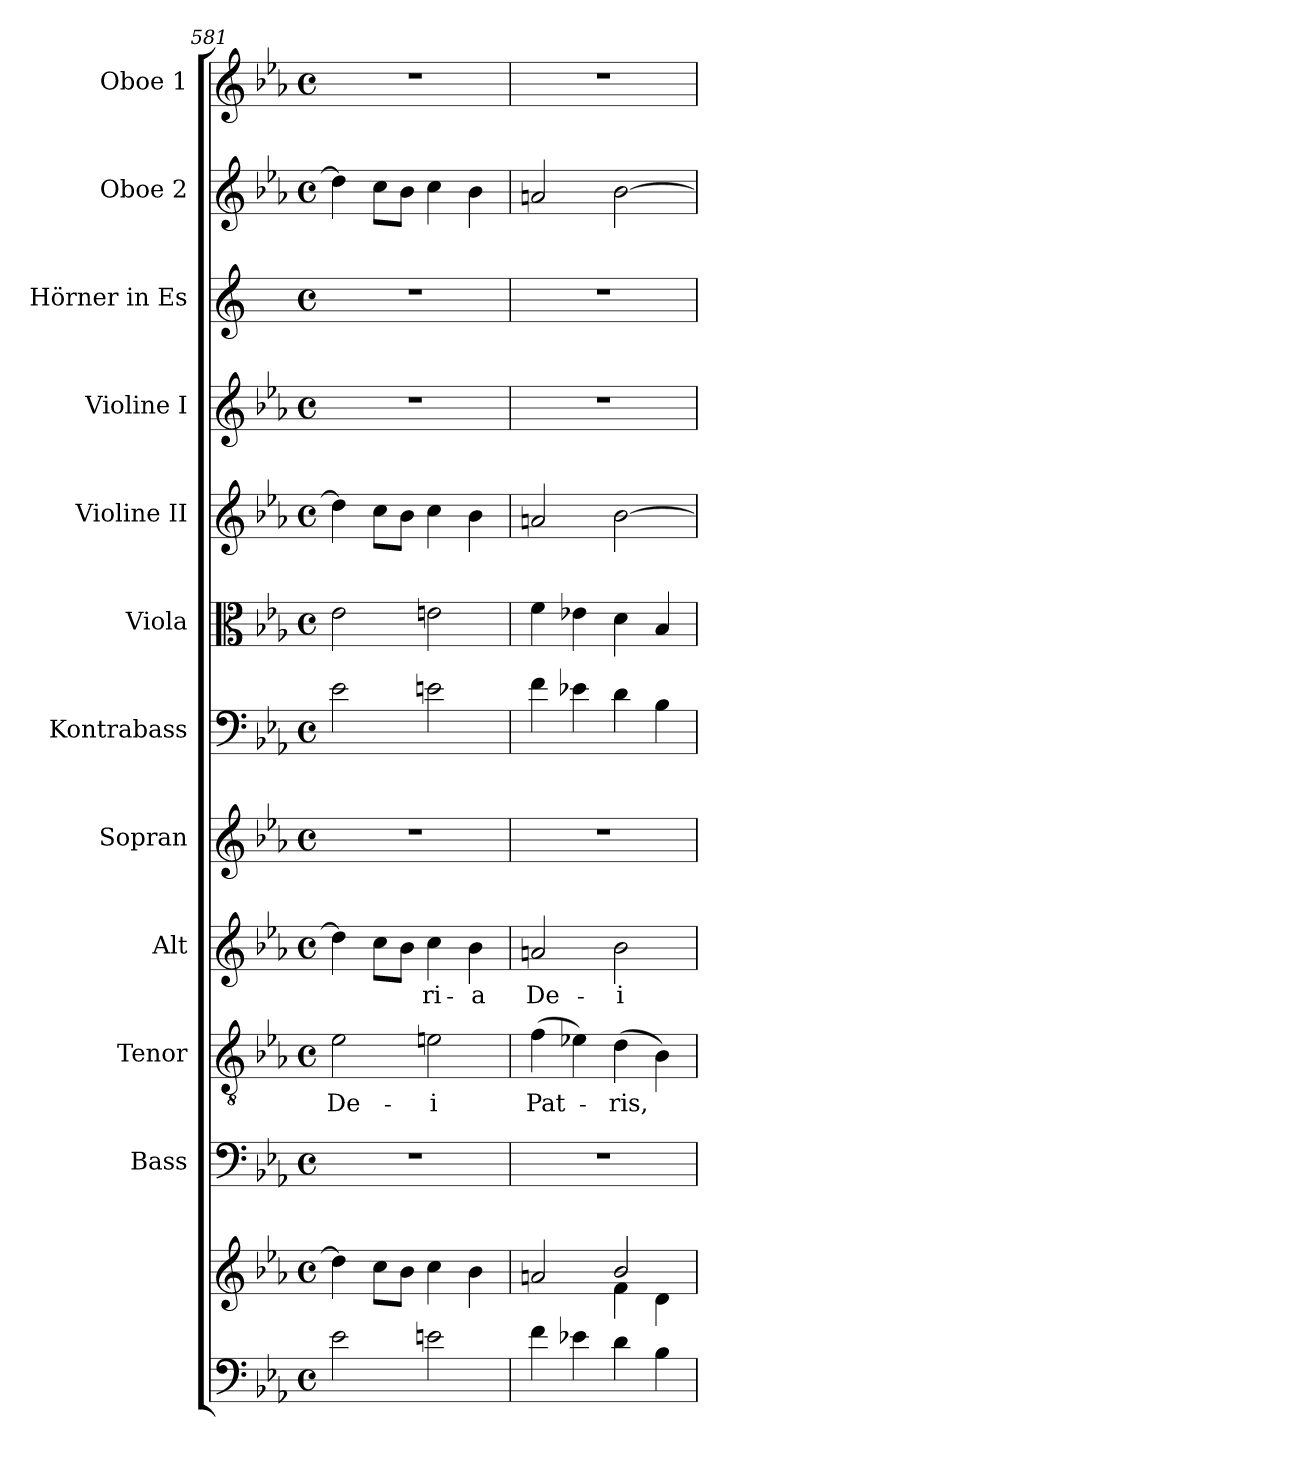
**kern	**kern	**kern	**kern	**text	**kern	**text	**kern	**kern	**kern	**kern	**kern	**kern	**kern	**kern
*part12	*part12	*part11	*part10	*part10	*part9	*part9	*part8	*part7	*part6	*part5	*part4	*part3	*part2	*part1
*staff13	*staff12	*staff11	*staff10	*staff10	*staff9	*staff9	*staff8	*staff7	*staff6	*staff5	*staff4	*staff3	*staff2	*staff1
*	*	*I"Bass	*I"Tenor	*	*I"Alt	*	*I"Sopran	*I"Kontrabass	*I"Viola	*I"Violine II	*I"Violine I	*I"Hörner in Es	*I"Oboe 2	*I"Oboe 1
*	*	*I'B.	*I'T.	*	*I'A.	*	*I'S.	*I'Kb.	*I'Vla.	*I'Vl. II	*I'Vl. I	*	*I'Ob. 2	*I'Ob. 1
*clefF4	*clefG2	*clefF4	*clefGv2	*	*clefG2	*	*clefG2	*clefF4	*clefC3	*clefG2	*clefG2	*clefG2	*clefG2	*clefG2
*	*	*	*	*	*	*	*	*ITrd7c12	*	*	*	*ITrd5c9	*	*
*k[b-e-a-]	*k[b-e-a-]	*k[b-e-a-]	*k[b-e-a-]	*	*k[b-e-a-]	*	*k[b-e-a-]	*k[b-e-a-]	*k[b-e-a-]	*k[b-e-a-]	*k[b-e-a-]	*k[b-e-a-]	*k[b-e-a-]	*k[b-e-a-]
*E-:	*E-:	*E-:	*E-:	*	*E-:	*	*E-:	*E-:	*E-:	*E-:	*E-:	*E-:	*E-:	*E-:
*M4/4	*M4/4	*M4/4	*M4/4	*	*M4/4	*	*M4/4	*M4/4	*M4/4	*M4/4	*M4/4	*M4/4	*M4/4	*M4/4
*met(c)	*met(c)	*met(c)	*met(c)	*	*met(c)	*	*met(c)	*met(c)	*met(c)	*met(c)	*met(c)	*met(c)	*met(c)	*met(c)
=581	=581	=581	=581	=581	=581	=581	=581	=581	=581	=581	=581	=581	=581	=581
!	!	!	!	!LO:LY:b	!	!	!	!	!	!	!	!	!	!
2e-\	4dd\]	1r	2e-\	De-	4dd\]	.	1r	2E-\	2e-\	4dd\]	1r	1r	4dd\]	1r
.	8cc\L	.	.	.	8cc\L	.	.	.	.	8cc\L	.	.	8cc\L	.
.	8b-\J	.	.	.	8b-\J	.	.	.	.	8b-\J	.	.	8b-\J	.
!	!	!	!	!LO:LY:b	!	!LO:LY:b	!	!	!	!	!	!	!	!
2en\	4cc\	.	2en\	-i	4cc\	-ri-	.	2En\	2en\	4cc\	.	.	4cc\	.
!	!	!	!	!	!	!LO:LY:b	!	!	!	!	!	!	!	!
.	4b-\	.	.	.	4b-\	-a	.	.	.	4b-\	.	.	4b-\	.
=582	=582	=582	=582	=582	=582	=582	=582	=582	=582	=582	=582	=582	=582	=582
*	*^	*	*	*	*	*	*	*	*	*	*	*	*	*
!	!	!	!	!	!LO:LY:b	!	!LO:LY:b	!	!	!	!	!	!	!	!
4f\	2an/	2ryy	1r	(>4f\	Pat-	2an/	De-	1r	4F\	4f\	2an/	1r	1r	2an/	1r
4e-X\	.	.	.	4e-X\)	.	.	.	.	4E-X\	4e-X\	.	.	.	.	.
!	!	!	!	!	!LO:LY:b	!	!LO:LY:b	!	!	!	!	!	!	!	!
4d\	2b-/	4f\	.	(>4d\	-ris,	2b-\	-i	.	4D\	4d\	[2b-\	.	.	[2b-\	.
4B-\	.	4d\	.	4B-\)	.	.	.	.	4BB-\	4B-/	.	.	.	.	.
*	*v	*v	*	*	*	*	*	*	*	*	*	*	*	*	*
=	=	=	=	=	=	=	=	=	=	=	=	=	=	=
*-	*-	*-	*-	*-	*-	*-	*-	*-	*-	*-	*-	*-	*-	*-
